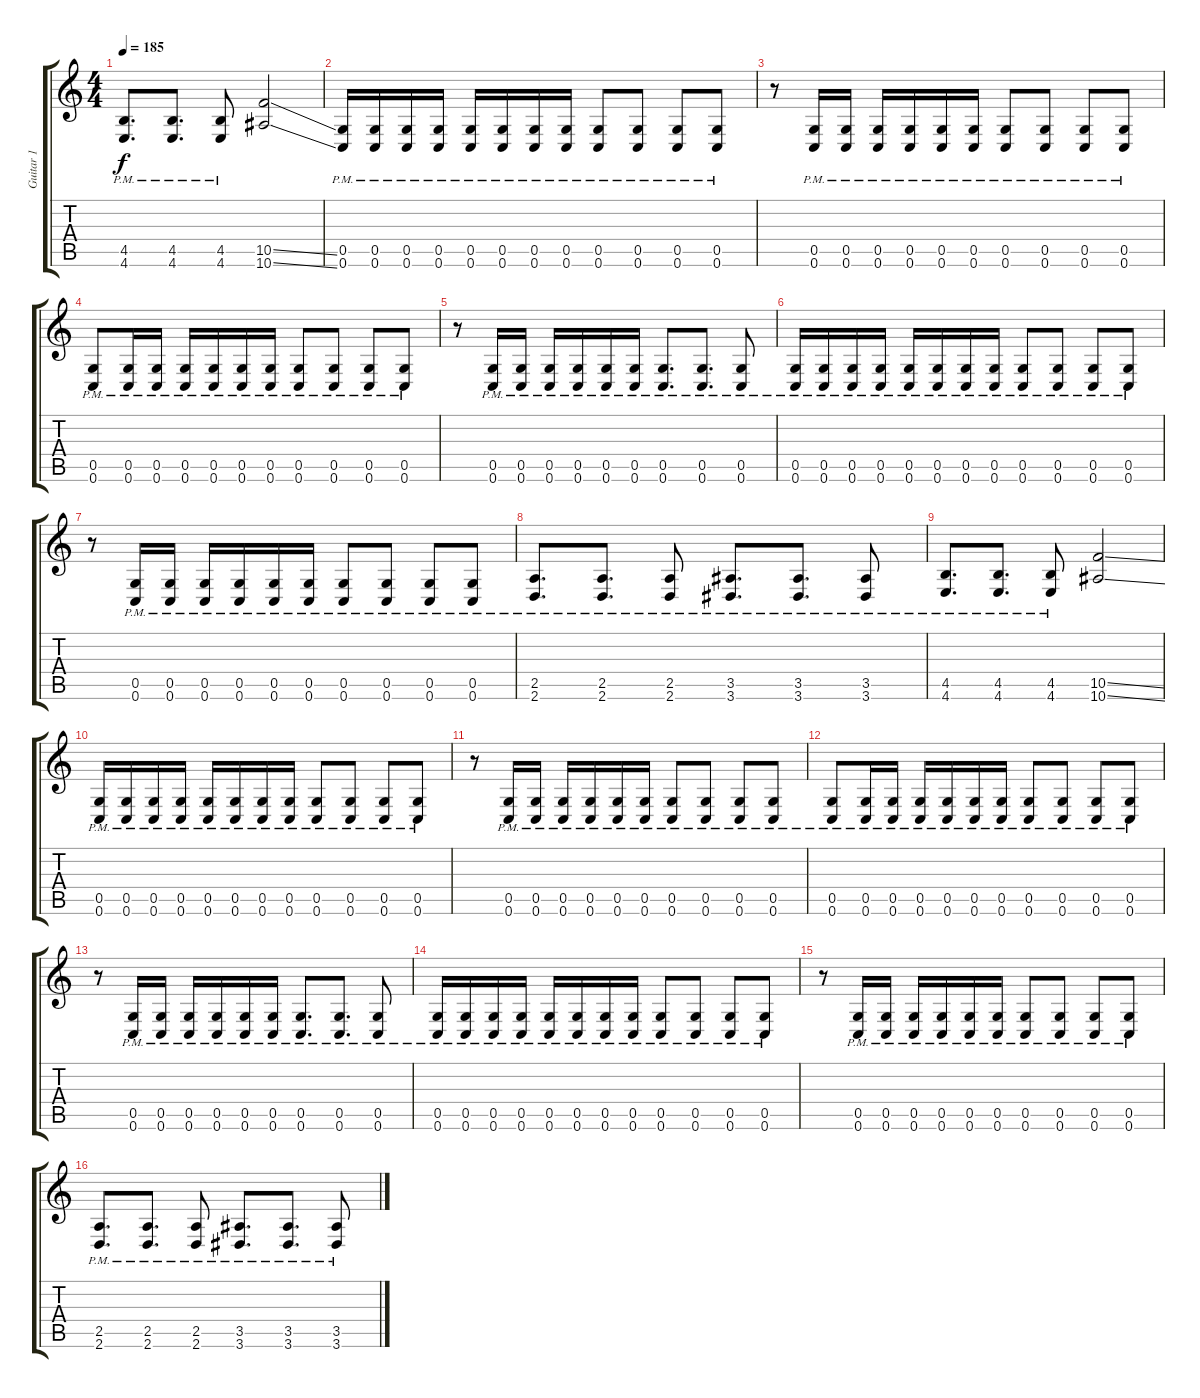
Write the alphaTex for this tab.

\track ("Guitar 1" "Guitar 1") {instrument distortionguitar}
\staff {score tabs}
\tuning (D4 A3 F3 C3 G2 C2) {hide}
\ts (4 4)
\tempo 185
\clef g2
\ks c
(4.5{pm} 4.6{pm}).8{d dy f} (4.5{pm} 4.6{pm}).8{d} (4.5{pm} 4.6{pm}).8 (10.5{ss} 10.6{ss}).2 |
(0.5{pm} 0.6{pm}).16 (0.5{pm} 0.6{pm}).16 (0.5{pm} 0.6{pm}).16 (0.5{pm} 0.6{pm}).16 (0.5{pm} 0.6{pm}).16 (0.5{pm} 0.6{pm}).16 (0.5{pm} 0.6{pm}).16 (0.5{pm} 0.6{pm}).16 (0.5{pm} 0.6{pm}).8 (0.5{pm} 0.6{pm}).8 (0.5{pm} 0.6{pm}).8 (0.5{pm} 0.6{pm}).8 |
r.8 (0.5{pm} 0.6{pm}).16 (0.5{pm} 0.6{pm}).16 (0.5{pm} 0.6{pm}).16 (0.5{pm} 0.6{pm}).16 (0.5{pm} 0.6{pm}).16 (0.5{pm} 0.6{pm}).16 (0.5{pm} 0.6{pm}).8 (0.5{pm} 0.6{pm}).8 (0.5{pm} 0.6{pm}).8 (0.5{pm} 0.6{pm}).8 |
(0.5{pm} 0.6{pm}).8 (0.5{pm} 0.6{pm}).16 (0.5{pm} 0.6{pm}).16 (0.5{pm} 0.6{pm}).16 (0.5{pm} 0.6{pm}).16 (0.5{pm} 0.6{pm}).16 (0.5{pm} 0.6{pm}).16 (0.5{pm} 0.6{pm}).8 (0.5{pm} 0.6{pm}).8 (0.5{pm} 0.6{pm}).8 (0.5{pm} 0.6{pm}).8 |
r.8 (0.5{pm} 0.6{pm}).16 (0.5{pm} 0.6{pm}).16 (0.5{pm} 0.6{pm}).16 (0.5{pm} 0.6{pm}).16 (0.5{pm} 0.6{pm}).16 (0.5{pm} 0.6{pm}).16 (0.5{pm} 0.6{pm}).8{d} (0.5{pm} 0.6{pm}).8{d} (0.5{pm} 0.6{pm}).8 |
(0.5{pm} 0.6{pm}).16 (0.5{pm} 0.6{pm}).16 (0.5{pm} 0.6{pm}).16 (0.5{pm} 0.6{pm}).16 (0.5{pm} 0.6{pm}).16 (0.5{pm} 0.6{pm}).16 (0.5{pm} 0.6{pm}).16 (0.5{pm} 0.6{pm}).16 (0.5{pm} 0.6{pm}).8 (0.5{pm} 0.6{pm}).8 (0.5{pm} 0.6{pm}).8 (0.5{pm} 0.6{pm}).8 |
r.8 (0.5{pm} 0.6{pm}).16 (0.5{pm} 0.6{pm}).16 (0.5{pm} 0.6{pm}).16 (0.5{pm} 0.6{pm}).16 (0.5{pm} 0.6{pm}).16 (0.5{pm} 0.6{pm}).16 (0.5{pm} 0.6{pm}).8 (0.5{pm} 0.6{pm}).8 (0.5{pm} 0.6{pm}).8 (0.5{pm} 0.6{pm}).8 |
(2.5{pm} 2.6{pm}).8{d} (2.5{pm} 2.6{pm}).8{d} (2.5{pm} 2.6{pm}).8 (3.5{pm} 3.6{pm}).8{d} (3.5{pm} 3.6{pm}).8{d} (3.5{pm} 3.6{pm}).8 |
(4.5{pm} 4.6{pm}).8{d} (4.5{pm} 4.6{pm}).8{d} (4.5{pm} 4.6{pm}).8 (10.5{ss} 10.6{ss}).2 |
(0.5{pm} 0.6{pm}).16 (0.5{pm} 0.6{pm}).16 (0.5{pm} 0.6{pm}).16 (0.5{pm} 0.6{pm}).16 (0.5{pm} 0.6{pm}).16 (0.5{pm} 0.6{pm}).16 (0.5{pm} 0.6{pm}).16 (0.5{pm} 0.6{pm}).16 (0.5{pm} 0.6{pm}).8 (0.5{pm} 0.6{pm}).8 (0.5{pm} 0.6{pm}).8 (0.5{pm} 0.6{pm}).8 |
r.8 (0.5{pm} 0.6{pm}).16 (0.5{pm} 0.6{pm}).16 (0.5{pm} 0.6{pm}).16 (0.5{pm} 0.6{pm}).16 (0.5{pm} 0.6{pm}).16 (0.5{pm} 0.6{pm}).16 (0.5{pm} 0.6{pm}).8 (0.5{pm} 0.6{pm}).8 (0.5{pm} 0.6{pm}).8 (0.5{pm} 0.6{pm}).8 |
(0.5{pm} 0.6{pm}).8 (0.5{pm} 0.6{pm}).16 (0.5{pm} 0.6{pm}).16 (0.5{pm} 0.6{pm}).16 (0.5{pm} 0.6{pm}).16 (0.5{pm} 0.6{pm}).16 (0.5{pm} 0.6{pm}).16 (0.5{pm} 0.6{pm}).8 (0.5{pm} 0.6{pm}).8 (0.5{pm} 0.6{pm}).8 (0.5{pm} 0.6{pm}).8 |
r.8 (0.5{pm} 0.6{pm}).16 (0.5{pm} 0.6{pm}).16 (0.5{pm} 0.6{pm}).16 (0.5{pm} 0.6{pm}).16 (0.5{pm} 0.6{pm}).16 (0.5{pm} 0.6{pm}).16 (0.5{pm} 0.6{pm}).8{d} (0.5{pm} 0.6{pm}).8{d} (0.5{pm} 0.6{pm}).8 |
(0.5{pm} 0.6{pm}).16 (0.5{pm} 0.6{pm}).16 (0.5{pm} 0.6{pm}).16 (0.5{pm} 0.6{pm}).16 (0.5{pm} 0.6{pm}).16 (0.5{pm} 0.6{pm}).16 (0.5{pm} 0.6{pm}).16 (0.5{pm} 0.6{pm}).16 (0.5{pm} 0.6{pm}).8 (0.5{pm} 0.6{pm}).8 (0.5{pm} 0.6{pm}).8 (0.5{pm} 0.6{pm}).8 |
r.8 (0.5{pm} 0.6{pm}).16 (0.5{pm} 0.6{pm}).16 (0.5{pm} 0.6{pm}).16 (0.5{pm} 0.6{pm}).16 (0.5{pm} 0.6{pm}).16 (0.5{pm} 0.6{pm}).16 (0.5{pm} 0.6{pm}).8 (0.5{pm} 0.6{pm}).8 (0.5{pm} 0.6{pm}).8 (0.5{pm} 0.6{pm}).8 |
(2.5{pm} 2.6{pm}).8{d} (2.5{pm} 2.6{pm}).8{d} (2.5{pm} 2.6{pm}).8 (3.5{pm} 3.6{pm}).8{d} (3.5{pm} 3.6{pm}).8{d} (3.5{pm} 3.6{pm}).8
